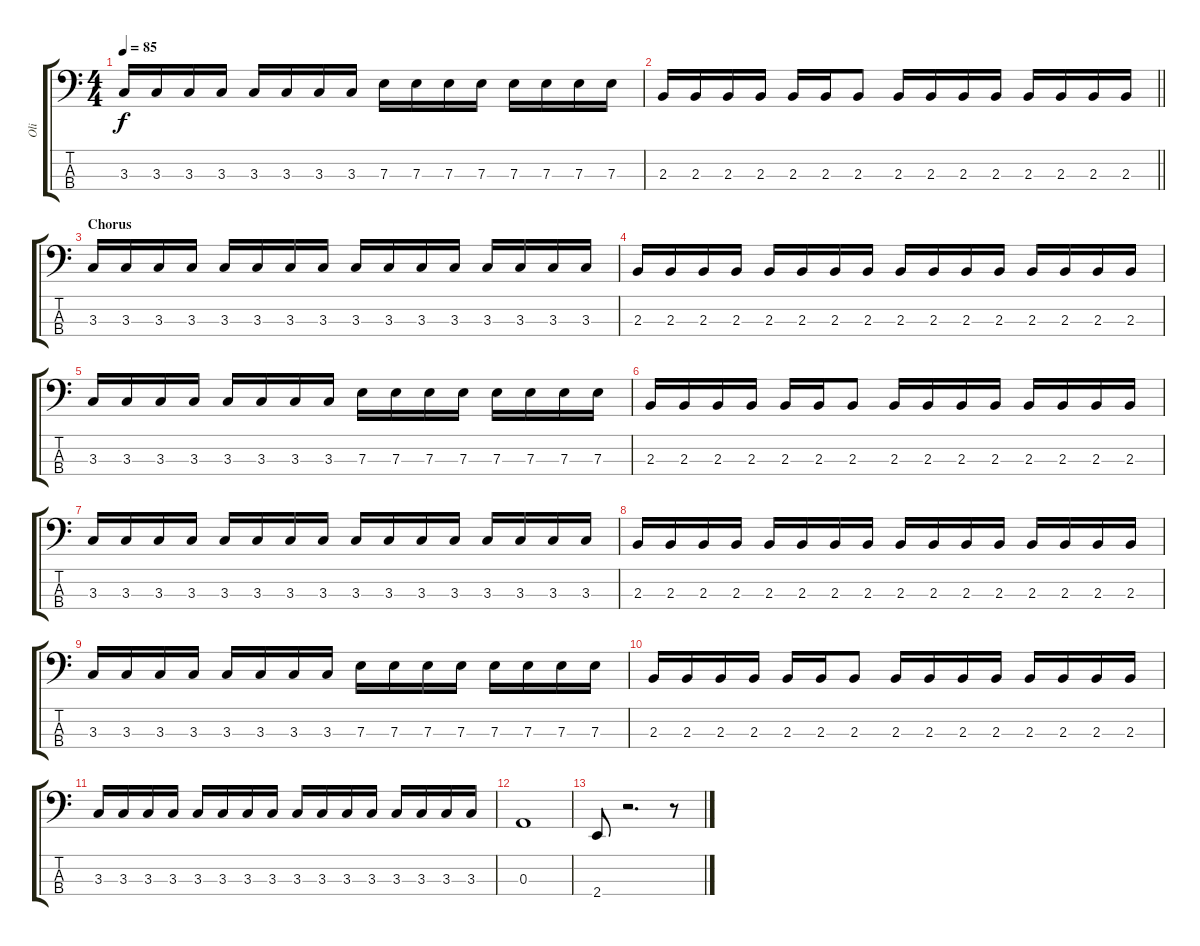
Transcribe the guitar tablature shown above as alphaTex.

\track ("Oli" "Oli") {instrument electricbassfinger}
\staff {score tabs}
\tuning (G2 D2 A1 D1) {hide}
\ts (4 4)
\tempo 85
\clef f4
\ks c
3.3.16{dy f} 3.3.16 3.3.16 3.3.16 3.3.16 3.3.16 3.3.16 3.3.16 7.3.16 7.3.16 7.3.16 7.3.16 7.3.16 7.3.16 7.3.16 7.3.16 |
\barLineRight lightlight
2.3.16 2.3.16 2.3.16 2.3.16 2.3.16 2.3.16 2.3.8 2.3.16 2.3.16 2.3.16 2.3.16 2.3.16 2.3.16 2.3.16 2.3.16 |
\section ("" "Chorus")
3.3.16 3.3.16 3.3.16 3.3.16 3.3.16 3.3.16 3.3.16 3.3.16 3.3.16 3.3.16 3.3.16 3.3.16 3.3.16 3.3.16 3.3.16 3.3.16 |
2.3.16 2.3.16 2.3.16 2.3.16 2.3.16 2.3.16 2.3.16 2.3.16 2.3.16 2.3.16 2.3.16 2.3.16 2.3.16 2.3.16 2.3.16 2.3.16 |
3.3.16 3.3.16 3.3.16 3.3.16 3.3.16 3.3.16 3.3.16 3.3.16 7.3.16 7.3.16 7.3.16 7.3.16 7.3.16 7.3.16 7.3.16 7.3.16 |
2.3.16 2.3.16 2.3.16 2.3.16 2.3.16 2.3.16 2.3.8 2.3.16 2.3.16 2.3.16 2.3.16 2.3.16 2.3.16 2.3.16 2.3.16 |
3.3.16 3.3.16 3.3.16 3.3.16 3.3.16 3.3.16 3.3.16 3.3.16 3.3.16 3.3.16 3.3.16 3.3.16 3.3.16 3.3.16 3.3.16 3.3.16 |
2.3.16 2.3.16 2.3.16 2.3.16 2.3.16 2.3.16 2.3.16 2.3.16 2.3.16 2.3.16 2.3.16 2.3.16 2.3.16 2.3.16 2.3.16 2.3.16 |
3.3.16 3.3.16 3.3.16 3.3.16 3.3.16 3.3.16 3.3.16 3.3.16 7.3.16 7.3.16 7.3.16 7.3.16 7.3.16 7.3.16 7.3.16 7.3.16 |
2.3.16 2.3.16 2.3.16 2.3.16 2.3.16 2.3.16 2.3.8 2.3.16 2.3.16 2.3.16 2.3.16 2.3.16 2.3.16 2.3.16 2.3.16 |
3.3.16 3.3.16 3.3.16 3.3.16 3.3.16 3.3.16 3.3.16 3.3.16 3.3.16 3.3.16 3.3.16 3.3.16 3.3.16 3.3.16 3.3.16 3.3.16 |
0.3.1 |
2.4.8 r.2{d} r.8
